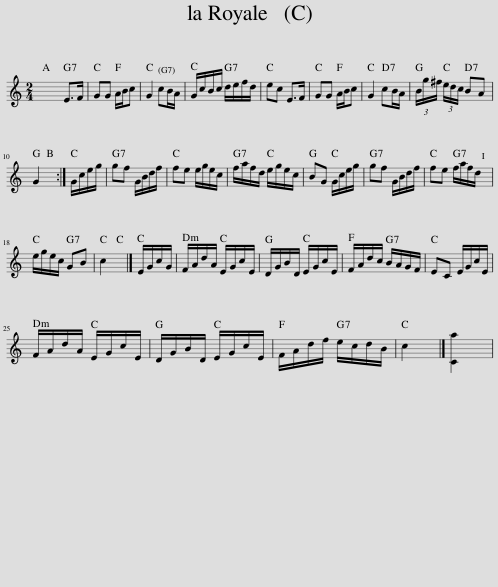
X:1
L:1/8
M:2/4
I:linebreak $
K:C
V:1 treble
V:1
 x4 | E>F | GG A/B/c | G2 cB/A/ | G/c/B/c/ d/e/f/d/ | %5
 ec E>F | GG A/B/c | G2 cB/A/ | (3B/g/^f/ (3e/d/c/ BA |$ G2 :| %10
 G/c/e/g/ | gf G/B/d/f/ | fe e/g/e/c/ | f/a/f/d/ e/g/e/c/ | BG G/c/e/g/ | %15
 gf G/B/d/f/ | fe f/a/f/d/ |$ e/g/e/c/ GB | c2 |] E/G/c/G/ | %20
 F/A/d/A/ E/G/c/E/ | D/G/B/D/ E/G/c/E/ | F/A/d/c/ B/A/G/F/ | EC E/G/c/E/ |$ F/A/d/A/ E/G/c/E/ | %25
 D/G/B/D/ E/G/c/E/ | F/A/d/f/ e/c/d/B/ | c2 |] [Ca]2 | %29
